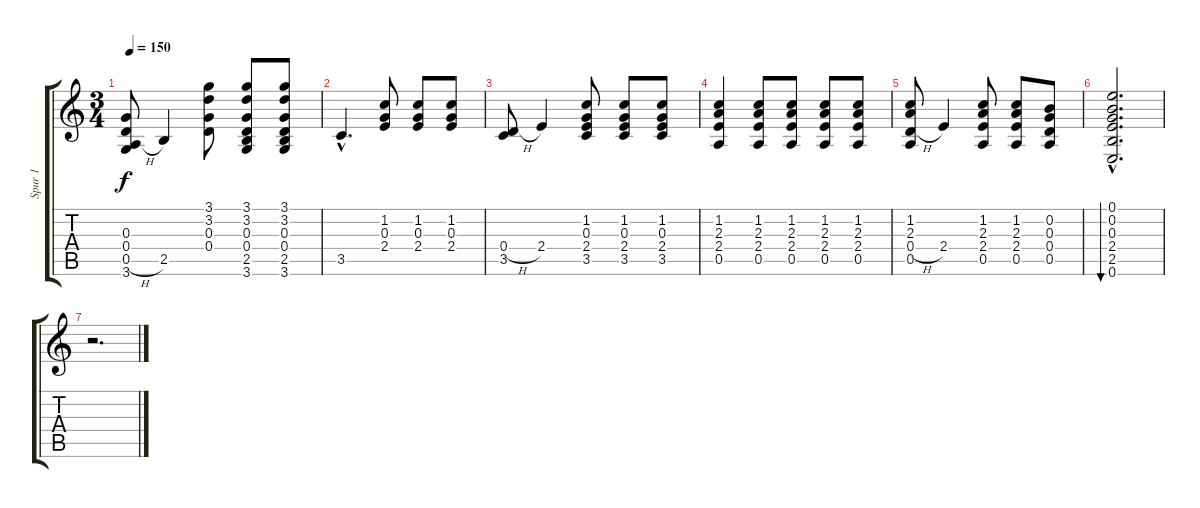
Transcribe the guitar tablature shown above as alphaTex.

\track ("Spur 1" "Spur 1") {instrument acousticguitarsteel}
\staff {score tabs}
\tuning (E4 B3 G3 D3 A2 E2) {hide}
\ts (3 4)
\tempo 150
\clef g2
\ks c
(0.3 0.4 0.5{h} 3.6).8{dy f} 2.5.4 (3.1 3.2 0.3 0.4).8 (3.1 3.2 0.3 0.4 2.5 3.6).8 (3.1 3.2 0.3 0.4 2.5 3.6).8 |
3.5{hac}.4{d} (1.2 0.3 2.4).8 (1.2 0.3 2.4).8 (1.2 0.3 2.4).8 |
(0.4{h} 3.5).8 2.4.4 (1.2 0.3 2.4 3.5).8 (1.2 0.3 2.4 3.5).8 (1.2 0.3 2.4 3.5).8 |
(1.2 2.3 2.4 0.5).4 (1.2 2.3 2.4 0.5).8 (1.2 2.3 2.4 0.5).8 (1.2 2.3 2.4 0.5).8 (1.2 2.3 2.4 0.5).8 |
(1.2 2.3 0.4{h} 0.5).8 2.4.4 (1.2 2.3 2.4 0.5).8 (1.2 2.3 2.4 0.5).8 (0.2 0.3 0.4 0.5).8 |
(0.1{hac} 0.2{hac} 0.3{hac} 2.4{hac} 2.5{hac} 0.6{hac}).2{d bu 120} |
r.2{d}
